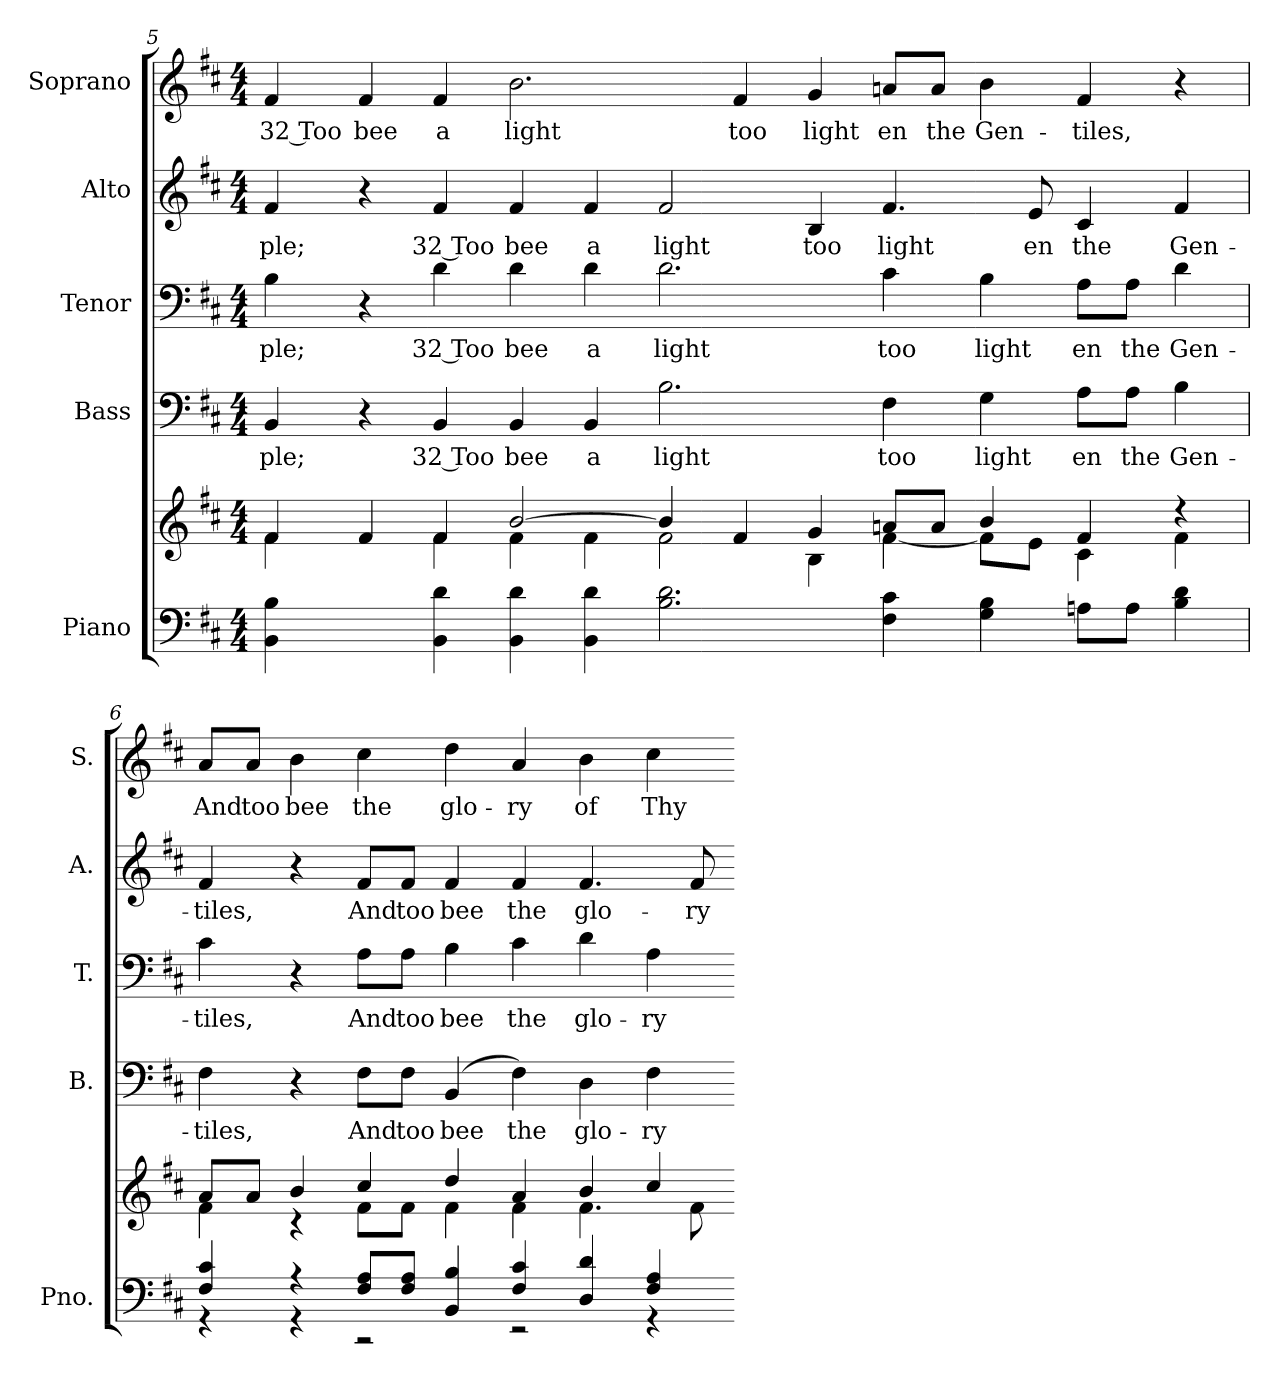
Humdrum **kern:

**kern	**kern	**kern	**text	**kern	**text	**kern	**text	**kern	**text
*part5	*part5	*part4	*part4	*part3	*part3	*part2	*part2	*part1	*part1
*staff6	*staff5	*staff4	*staff4	*staff3	*staff3	*staff2	*staff2	*staff1	*staff1
*I"Piano	*	*I"Bass	*	*I"Tenor	*	*I"Alto	*	*I"Soprano	*
*I'Pno.	*	*I'B.	*	*I'T.	*	*I'A.	*	*I'S.	*
!!LO:PB:g=z
*clefF4	*clefG2	*clefF4	*	*clefF4	*	*clefG2	*	*clefG2	*
*k[f#c#]	*k[f#c#]	*k[f#c#]	*	*k[f#c#]	*	*k[f#c#]	*	*k[f#c#]	*
*D:	*D:	*D:	*	*D:	*	*D:	*	*D:	*
*M4/4	*M4/4	*M4/4	*	*M4/4	*	*M4/4	*	*M4/4	*
=5	=5	=5	=5	=5	=5	=5	=5	=5	=5
*	*^	*	*	*	*	*	*	*	*
!	!	!	!	!LO:LY:b:color=#000000	!	!	!	!	!	!
!	!	!	!	!	!	!LO:LY:b:color=#000000	!	!	!	!
!	!	!	!	!	!	!	!	!LO:LY:b:color=#000000	!	!
!	!	!	!	!	!	!	!	!	!	!LO:LY:b:color=#000000
4BBi\ 4Bi	4f#i/	4f#i\	4BBi/	-ple;	4Bi\	-ple;	4f#i/	-ple;	4f#i/	32 Too
!	!	!	!	!	!	!	!	!	!	!LO:LY:b:color=#000000
4ryy	4f#i/	4ryy	4r	.	4r	.	4r	.	4f#i/	bee
!	!	!	!	!LO:LY:b:color=#000000	!	!	!	!	!	!
!	!	!	!	!	!	!LO:LY:b:color=#000000	!	!	!	!
!	!	!	!	!	!	!	!	!LO:LY:b:color=#000000	!	!
!	!	!	!	!	!	!	!	!	!	!LO:LY:b:color=#000000
4BBi\ 4di	4f#i/	4f#i\	4BBi/	32 Too	4di\	32 Too	4f#i/	32 Too	4f#i/	a
!	!	!	!	!LO:LY:b:color=#000000	!	!	!	!	!	!
!	!	!	!	!	!	!LO:LY:b:color=#000000	!	!	!	!
!	!	!	!	!	!	!	!	!LO:LY:b:color=#000000	!	!
!	!	!	!	!	!	!	!	!	!	!LO:LY:b:color=#000000
4BBi\ 4di	[>2bi/	4f#i\	4BBi/	bee	4di\	bee	4f#i/	bee	2.bi\	light
!	!	!	!	!LO:LY:b:color=#000000	!	!	!	!	!	!
!	!	!	!	!	!	!LO:LY:b:color=#000000	!	!	!	!
!	!	!	!	!	!	!	!	!LO:LY:b:color=#000000	!	!
4BBi\ 4di	.	4f#i\	4BBi/	a	4di\	a	4f#i/	a	.	.
!	!	!	!	!LO:LY:b:color=#000000	!	!	!	!	!	!
!	!	!	!	!	!	!LO:LY:b:color=#000000	!	!	!	!
!	!	!	!	!	!	!	!	!LO:LY:b:color=#000000	!	!
2.Bi\ 2.di	4bi/]	2f#i\	2.Bi\	light	2.di\	light	2f#i/	light	.	.
!	!	!	!	!	!	!	!	!	!	!LO:LY:b:color=#000000
.	4f#i/	.	.	.	.	.	.	.	4f#i/	too
!	!	!	!	!	!	!	!	!LO:LY:b:color=#000000	!	!
!	!	!	!	!	!	!	!	!	!	!LO:LY:b:color=#000000
.	4gi/	4Bi\	.	.	.	.	4Bi/	too	4gi/	light
!	!	!	!	!LO:LY:b:color=#000000	!	!	!	!	!	!
!	!	!	!	!	!	!LO:LY:b:color=#000000	!	!	!	!
!	!	!	!	!	!	!	!	!LO:LY:b:color=#000000	!	!
!	!	!	!	!	!	!	!	!	!	!LO:LY:b:color=#000000
4F#i\ 4c#i	8ani/L	[<4f#i\	4F#i\	too	4c#i\	too	4.f#i/	light	8ani/L	en
!	!	!	!	!	!	!	!	!	!	!LO:LY:b:color=#000000
.	8ai/J	.	.	.	.	.	.	.	8ai/J	the
!	!	!	!	!LO:LY:b:color=#000000	!	!	!	!	!	!
!	!	!	!	!	!	!LO:LY:b:color=#000000	!	!	!	!
!	!	!	!	!	!	!	!	!	!	!LO:LY:b:color=#000000
4Gi\ 4Bi	4bi/	8f#i\L]	4Gi\	light	4Bi\	light	.	.	4bi\	Gen-
!	!	!	!	!	!	!	!	!LO:LY:b:color=#000000	!	!
.	.	8ei\J	.	.	.	.	8ei/	en	.	.
!	!	!	!	!LO:LY:b:color=#000000	!	!	!	!	!	!
!	!	!	!	!	!	!LO:LY:b:color=#000000	!	!	!	!
!	!	!	!	!	!	!	!	!LO:LY:b:color=#000000	!	!
!	!	!	!	!	!	!	!	!	!	!LO:LY:b:color=#000000
8Ani\L	4f#i/	4c#i\	8Ai\L	en	8Ai\L	en	4c#i/	the	4f#i/	-tiles,
!	!	!	!	!LO:LY:b:color=#000000	!	!	!	!	!	!
!	!	!	!	!	!	!LO:LY:b:color=#000000	!	!	!	!
8Ai\J	.	.	8Ai\J	the	8Ai\J	the	.	.	.	.
!	!	!	!	!LO:LY:b:color=#000000	!	!	!	!	!	!
!	!	!	!	!	!	!LO:LY:b:color=#000000	!	!	!	!
!	!	!	!	!	!	!	!	!LO:LY:b:color=#000000	!	!
4Bi\ 4di	4r	4f#i\	4Bi\	Gen-	4di\	Gen-	4f#i/	Gen-	4r	.
!!LO:PB:g=z
=6	=6	=6	=6	=6	=6	=6	=6	=6	=6	=6
*^	*	*	*	*	*	*	*	*	*	*
!	!	!	!	!	!LO:LY:b:color=#000000	!	!	!	!	!	!
!	!	!	!	!	!	!	!LO:LY:b:color=#000000	!	!	!	!
!	!	!	!	!	!	!	!	!	!LO:LY:b:color=#000000	!	!
!	!	!	!	!	!	!	!	!	!	!	!LO:LY:b:color=#000000
4F#i/ 4c#i	4r	8ai/L	4f#i\	4F#i\	-tiles,	4c#i\	-tiles,	4f#i/	-tiles,	8ai/L	And
!	!	!	!	!	!	!	!	!	!	!	!LO:LY:b:color=#000000
.	.	8ai/J	.	.	.	.	.	.	.	8ai/J	too
!	!	!	!	!	!	!	!	!	!	!	!LO:LY:b:color=#000000
4r	4r	4bi/	4r	4r	.	4r	.	4r	.	4bi\	bee
!	!	!	!	!	!LO:LY:b:color=#000000	!	!	!	!	!	!
!	!	!	!	!	!	!	!LO:LY:b:color=#000000	!	!	!	!
!	!	!	!	!	!	!	!	!	!LO:LY:b:color=#000000	!	!
!	!	!	!	!	!	!	!	!	!	!	!LO:LY:b:color=#000000
8F#i/ 8AiL	2r	4cc#i/	8f#i\L	8F#i\L	And	8Ai\L	And	8f#i/L	And	4cc#i\	the
!	!	!	!	!	!LO:LY:b:color=#000000	!	!	!	!	!	!
!	!	!	!	!	!	!	!LO:LY:b:color=#000000	!	!	!	!
!	!	!	!	!	!	!	!	!	!LO:LY:b:color=#000000	!	!
8F#i/ 8AiJ	.	.	8f#i\J	8F#i\J	too	8Ai\J	too	8f#i/J	too	.	.
!	!	!	!	!	!LO:LY:b:color=#000000	!	!	!	!	!	!
!	!	!	!	!	!	!	!LO:LY:b:color=#000000	!	!	!	!
!	!	!	!	!	!	!	!	!	!LO:LY:b:color=#000000	!	!
!	!	!	!	!	!	!	!	!	!	!	!LO:LY:b:color=#000000
4BBi/ 4Bi	.	4ddi/	4f#i\	(4BBi/	bee	4Bi\	bee	4f#i/	bee	4ddi\	glo-
!	!	!	!	!	!LO:LY:b:color=#000000	!	!	!	!	!	!
!	!	!	!	!	!	!	!LO:LY:b:color=#000000	!	!	!	!
!	!	!	!	!	!	!	!	!	!LO:LY:b:color=#000000	!	!
!	!	!	!	!	!	!	!	!	!	!	!LO:LY:b:color=#000000
4F#i/ 4c#i	2r	4ai/	4f#i\	4F#i\)	the	4c#i\	the	4f#i/	the	4ai/	-ry
!	!	!	!	!	!LO:LY:b:color=#000000	!	!	!	!	!	!
!	!	!	!	!	!	!	!LO:LY:b:color=#000000	!	!	!	!
!	!	!	!	!	!	!	!	!	!LO:LY:b:color=#000000	!	!
!	!	!	!	!	!	!	!	!	!	!	!LO:LY:b:color=#000000
4Di/ 4di	.	4bi/	4.f#i\	4Di\	glo-	4di\	glo-	4.f#i/	glo-	4bi\	of
!	!	!	!	!	!LO:LY:b:color=#000000	!	!	!	!	!	!
!	!	!	!	!	!	!	!LO:LY:b:color=#000000	!	!	!	!
!	!	!	!	!	!	!	!	!	!	!	!LO:LY:b:color=#000000
4F#i/ 4Ai	4r	4cc#i/	.	4F#i\	-ry	4Ai\	-ry	.	.	4cc#i\	Thy
!	!	!	!	!	!	!	!	!	!LO:LY:b:color=#000000	!	!
.	.	.	8f#i\	.	.	.	.	8f#i/	-ry	.	.
*v	*v	*	*	*	*	*	*	*	*	*	*
*	*v	*v	*	*	*	*	*	*	*	*
=-	=-	=-	=-	=-	=-	=-	=-	=-	=-
*-	*-	*-	*-	*-	*-	*-	*-	*-	*-
